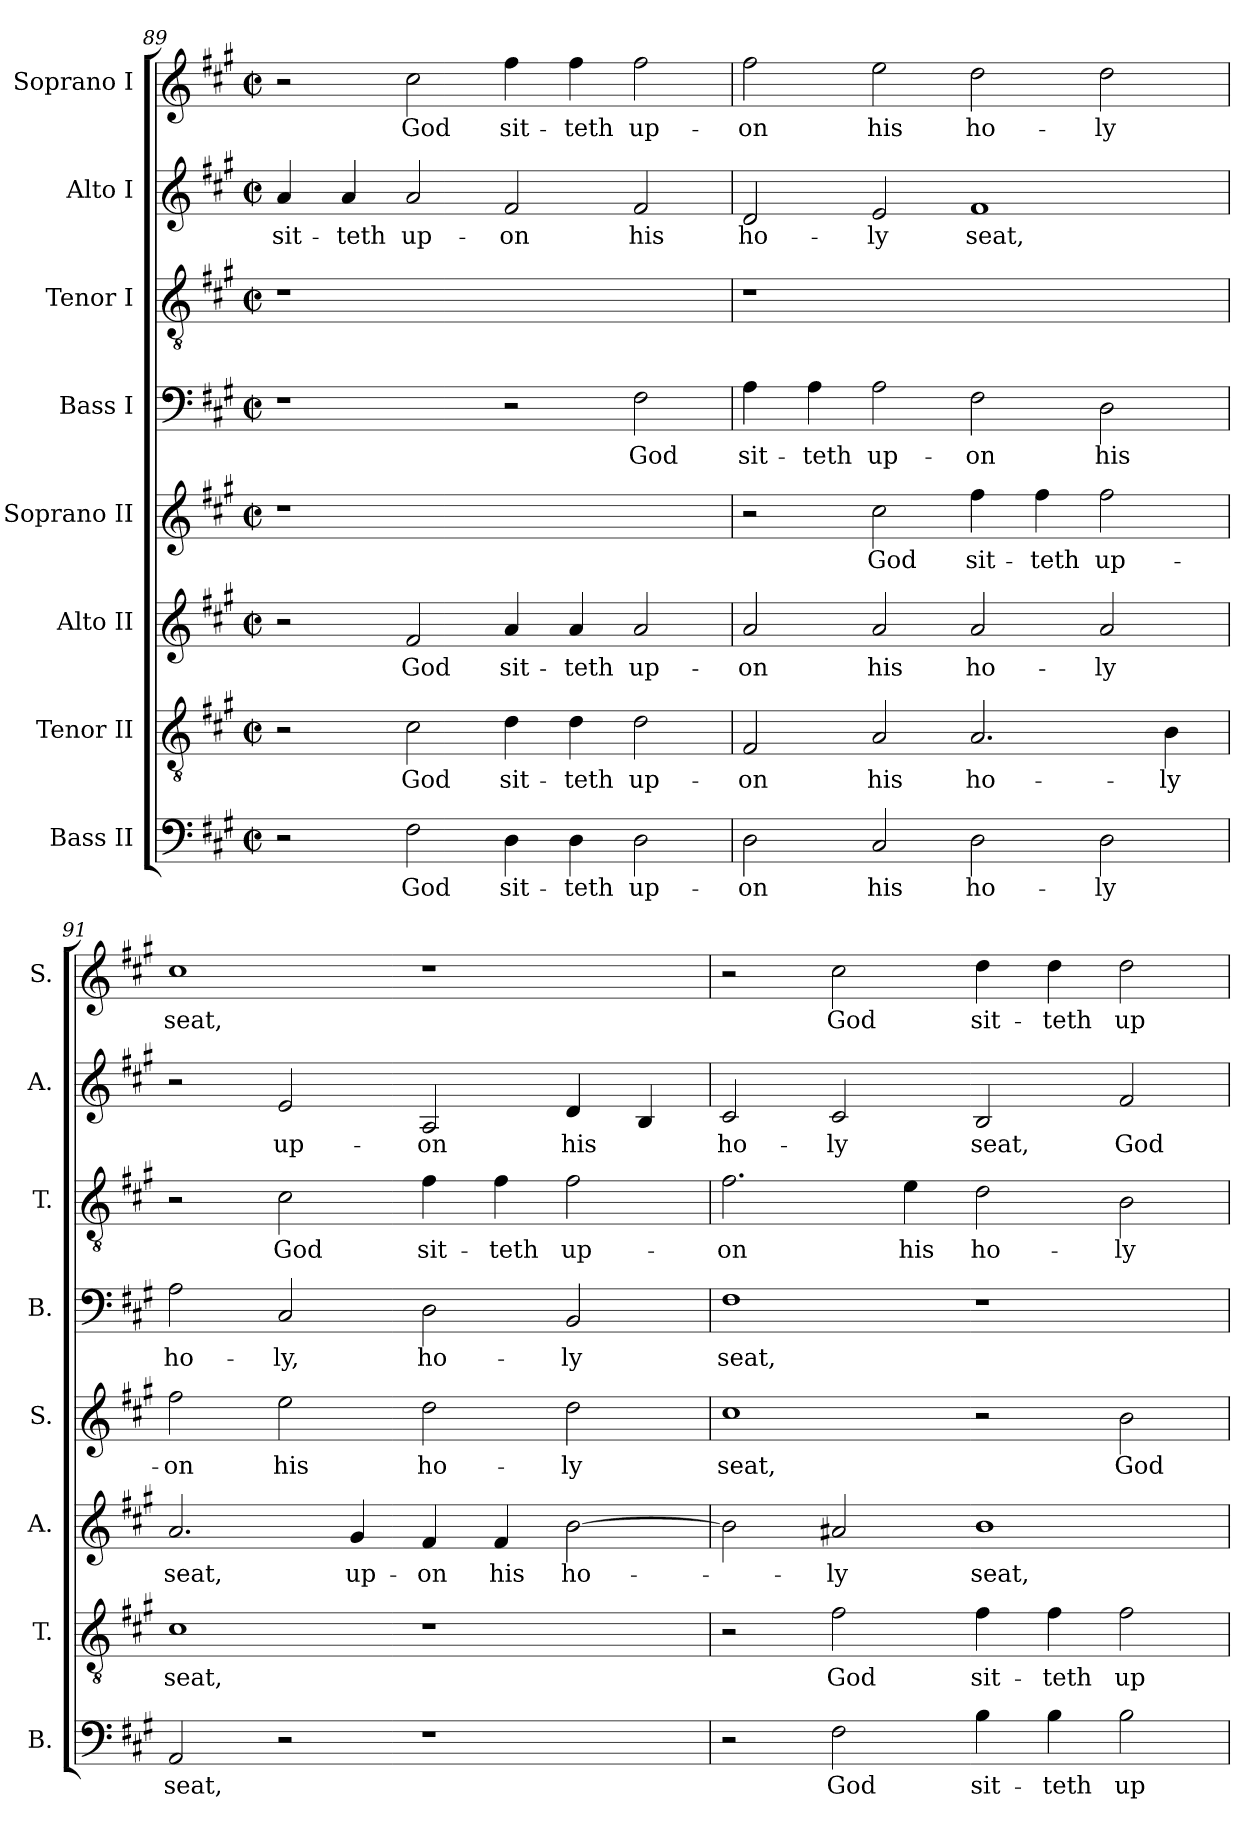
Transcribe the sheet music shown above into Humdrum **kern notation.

**kern	**text	**kern	**text	**kern	**text	**kern	**text	**kern	**text	**kern	**text	**kern	**text	**kern	**text
*part8	*part8	*part7	*part7	*part6	*part6	*part5	*part5	*part4	*part4	*part3	*part3	*part2	*part2	*part1	*part1
*staff8	*staff8	*staff7	*staff7	*staff6	*staff6	*staff5	*staff5	*staff4	*staff4	*staff3	*staff3	*staff2	*staff2	*staff1	*staff1
*I"Bass II	*	*I"Tenor II	*	*I"Alto II	*	*I"Soprano II	*	*I"Bass I	*	*I"Tenor I	*	*I"Alto I	*	*I"Soprano I	*
*I'B.	*	*I'T.	*	*I'A.	*	*I'S.	*	*I'B.	*	*I'T.	*	*I'A.	*	*I'S.	*
*clefF4	*	*clefGv2	*	*clefG2	*	*clefG2	*	*clefF4	*	*clefGv2	*	*clefG2	*	*clefG2	*
*	*	*ITrd7c12	*	*	*	*	*	*	*	*ITrd7c12	*	*	*	*	*
*k[f#c#g#]	*	*k[f#c#g#]	*	*k[f#c#g#]	*	*k[f#c#g#]	*	*k[f#c#g#]	*	*k[f#c#g#]	*	*k[f#c#g#]	*	*k[f#c#g#]	*
*A:	*	*A:	*	*A:	*	*A:	*	*A:	*	*A:	*	*A:	*	*A:	*
*M2/2	*	*M2/2	*	*M2/2	*	*M2/2	*	*M2/2	*	*M2/2	*	*M2/2	*	*M2/2	*
*met(c|)	*	*met(c|)	*	*met(c|)	*	*met(c|)	*	*met(c|)	*	*met(c|)	*	*met(c|)	*	*met(c|)	*
=89	=89	=89	=89	=89	=89	=89	=89	=89	=89	=89	=89	=89	=89	=89	=89
!	!	!	!	!	!	!LO:N:vis=1	!	!	!	!LO:N:vis=1	!	!	!LO:LY:b	!	!
2r	.	2r	.	2r	.	1r	.	1r	.	1r	.	4a/	sit-	2r	.
!	!	!	!	!	!	!	!	!	!	!	!	!	!LO:LY:b	!	!
.	.	.	.	.	.	.	.	.	.	.	.	4a/	-teth	.	.
!	!LO:LY:b	!	!LO:LY:b	!	!LO:LY:b	!	!	!	!	!	!	!	!LO:LY:b	!	!LO:LY:b
2F#\	God	2C#\	God	2f#/	God	.	.	.	.	.	.	2a/	up-	2cc#\	God
!	!LO:LY:b	!	!LO:LY:b	!	!LO:LY:b	!	!	!	!	!	!	!	!LO:LY:b	!	!LO:LY:b
4D\	sit-	4D\	sit-	4a/	sit-	1ryy	.	2r	.	1ryy	.	2f#/	-on	4ff#\	sit-
!	!LO:LY:b	!	!LO:LY:b	!	!LO:LY:b	!	!	!	!	!	!	!	!	!	!LO:LY:b
4D\	-teth	4D\	-teth	4a/	-teth	.	.	.	.	.	.	.	.	4ff#\	-teth
!	!LO:LY:b	!	!LO:LY:b	!	!LO:LY:b	!	!	!	!LO:LY:b	!	!	!	!LO:LY:b	!	!LO:LY:b
2D\	up-	2D\	up-	2a/	up-	.	.	2F#\	God	.	.	2f#/	his	2ff#\	up-
=90	=90	=90	=90	=90	=90	=90	=90	=90	=90	=90	=90	=90	=90	=90	=90
!	!LO:LY:b	!	!LO:LY:b	!	!LO:LY:b	!	!	!	!LO:LY:b	!LO:N:vis=1	!	!	!LO:LY:b	!	!LO:LY:b
2D\	-on	2FF#/	-on	2a/	-on	2r	.	4A\	sit-	1r	.	2d/	ho-	2ff#\	-on
!	!	!	!	!	!	!	!	!	!LO:LY:b	!	!	!	!	!	!
.	.	.	.	.	.	.	.	4A\	-teth	.	.	.	.	.	.
!	!LO:LY:b	!	!LO:LY:b	!	!LO:LY:b	!	!LO:LY:b	!	!LO:LY:b	!	!	!	!LO:LY:b	!	!LO:LY:b
2C#/	his	2AA/	his	2a/	his	2cc#\	God	2A\	up-	.	.	2e/	-ly	2ee\	his
!	!LO:LY:b	!	!LO:LY:b	!	!LO:LY:b	!	!LO:LY:b	!	!LO:LY:b	!	!	!	!LO:LY:b	!	!LO:LY:b
2D\	ho-	2.AA/	ho-	2a/	ho-	4ff#\	sit-	2F#\	-on	1ryy	.	1f#	seat,	2dd\	ho-
!	!	!	!	!	!	!	!LO:LY:b	!	!	!	!	!	!	!	!
.	.	.	.	.	.	4ff#\	-teth	.	.	.	.	.	.	.	.
!	!LO:LY:b	!	!	!	!LO:LY:b	!	!LO:LY:b	!	!LO:LY:b	!	!	!	!	!	!LO:LY:b
2D\	-ly	.	.	2a/	-ly	2ff#\	up-	2D\	his	.	.	.	.	2dd\	-ly
!	!	!	!LO:LY:b	!	!	!	!	!	!	!	!	!	!	!	!
.	.	4BB\	-ly	.	.	.	.	.	.	.	.	.	.	.	.
!!LO:PB:g=z
=91	=91	=91	=91	=91	=91	=91	=91	=91	=91	=91	=91	=91	=91	=91	=91
!	!LO:LY:b	!	!LO:LY:b	!	!LO:LY:b	!	!LO:LY:b	!	!LO:LY:b	!	!	!	!	!	!LO:LY:b
2AA/	seat,	1C#	seat,	2.a/	seat,	2ff#\	-on	2A\	ho-	2r	.	2r	.	1cc#	seat,
!	!	!	!	!	!	!	!LO:LY:b	!	!LO:LY:b	!	!LO:LY:b	!	!LO:LY:b	!	!
2r	.	.	.	.	.	2ee\	his	2C#/	-ly,	2C#\	God	2e/	up-	.	.
!	!	!	!	!	!LO:LY:b	!	!	!	!	!	!	!	!	!	!
.	.	.	.	4g#/	up-	.	.	.	.	.	.	.	.	.	.
!	!	!	!	!	!LO:LY:b	!	!LO:LY:b	!	!LO:LY:b	!	!LO:LY:b	!	!LO:LY:b	!	!
1r	.	1r	.	4f#/	-on	2dd\	ho-	2D\	ho-	4F#\	sit-	2A/	-on	1r	.
!	!	!	!	!	!LO:LY:b	!	!	!	!	!	!LO:LY:b	!	!	!	!
.	.	.	.	4f#/	his	.	.	.	.	4F#\	-teth	.	.	.	.
!	!	!	!	!	!LO:LY:b	!	!LO:LY:b	!	!LO:LY:b	!	!LO:LY:b	!	!LO:LY:b	!	!
.	.	.	.	[>2b\	ho-	2dd\	-ly	2BB/	-ly	2F#\	up-	4d/	his	.	.
.	.	.	.	.	.	.	.	.	.	.	.	4B/	.	.	.
=92	=92	=92	=92	=92	=92	=92	=92	=92	=92	=92	=92	=92	=92	=92	=92
!	!	!	!	!	!	!	!LO:LY:b	!	!LO:LY:b	!	!LO:LY:b	!	!LO:LY:b	!	!
2r	.	2r	.	2b\]	.	1cc#	seat,	1F#	seat,	2.F#\	-on	2c#/	ho-	2r	.
!	!LO:LY:b	!	!LO:LY:b	!	!LO:LY:b	!	!	!	!	!	!	!	!LO:LY:b	!	!LO:LY:b
2F#\	God	2F#\	God	2a#X/	-ly	.	.	.	.	.	.	2c#/	-ly	2cc#\	God
!	!	!	!	!	!	!	!	!	!	!	!LO:LY:b	!	!	!	!
.	.	.	.	.	.	.	.	.	.	4E\	his	.	.	.	.
!	!LO:LY:b	!	!LO:LY:b	!	!LO:LY:b	!	!	!	!	!	!LO:LY:b	!	!LO:LY:b	!	!LO:LY:b
4B\	sit-	4F#\	sit-	1b	seat,	2r	.	1r	.	2D\	ho-	2B/	seat,	4dd\	sit-
!	!LO:LY:b	!	!LO:LY:b	!	!	!	!	!	!	!	!	!	!	!	!LO:LY:b
4B\	-teth	4F#\	-teth	.	.	.	.	.	.	.	.	.	.	4dd\	-teth
!	!LO:LY:b	!	!LO:LY:b	!	!	!	!LO:LY:b	!	!	!	!LO:LY:b	!	!LO:LY:b	!	!LO:LY:b
2B\	up-	2F#\	up-	.	.	2b\	God	.	.	2BB\	-ly	2f#/	God	2dd\	up-
=	=	=	=	=	=	=	=	=	=	=	=	=	=	=	=
*-	*-	*-	*-	*-	*-	*-	*-	*-	*-	*-	*-	*-	*-	*-	*-
